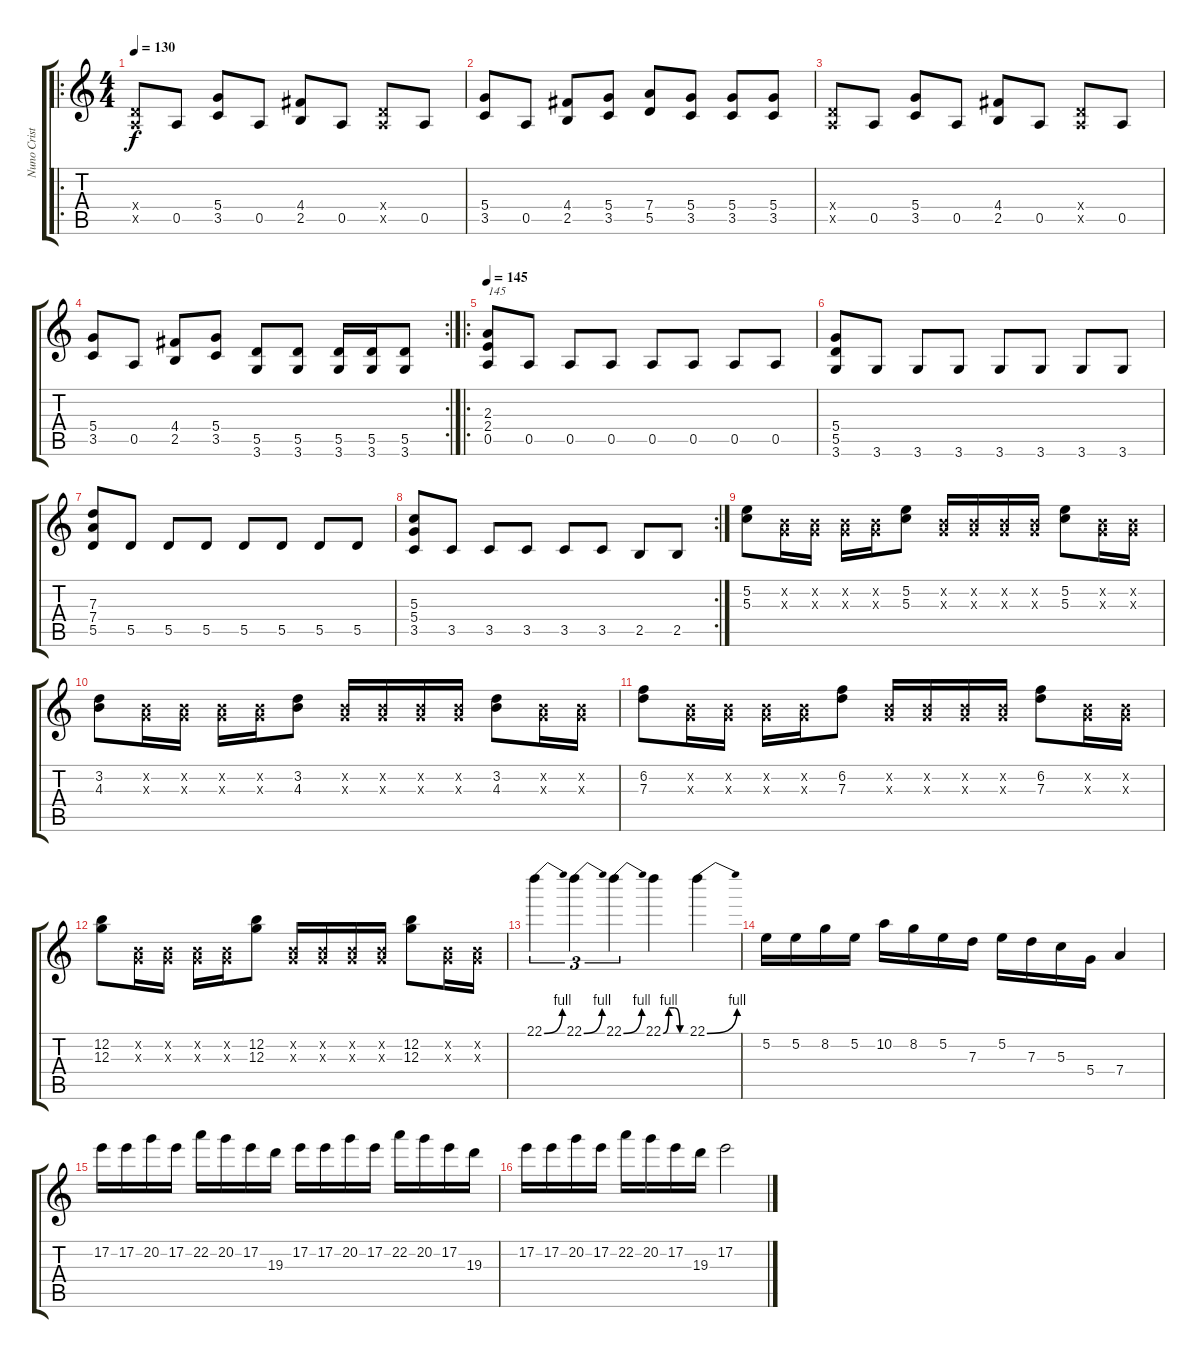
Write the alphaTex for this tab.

\track ("Nuno Cristóvão" "Nuno Crist") {instrument overdrivenguitar}
\staff {score tabs}
\tuning (E4 B3 G3 D3 A2 E2) {hide}
\ro
\ts (4 4)
\tempo 130
\clef g2
\ks c
(0.4{x} 0.5{x}).8{dy f} 0.5.8 (5.4 3.5).8 0.5.8 (4.4 2.5).8 0.5.8 (0.4{x} 0.5{x}).8 0.5.8 |
(5.4 3.5).8 0.5.8 (4.4 2.5).8 (5.4 3.5).8 (7.4 5.5).8 (5.4 3.5).8 (5.4 3.5).8 (5.4 3.5).8 |
(0.4{x} 0.5{x}).8 0.5.8 (5.4 3.5).8 0.5.8 (4.4 2.5).8 0.5.8 (0.4{x} 0.5{x}).8 0.5.8 |
\rc 2
(5.4 3.5).8 0.5.8 (4.4 2.5).8 (5.4 3.5).8 (5.5 3.6).8 (5.5 3.6).8 (5.5 3.6).16 (5.5 3.6).16 (5.5 3.6).8 |
\ro
\tempo 145
(2.3 2.4 0.5).8{txt "145"} 0.5.8 0.5.8 0.5.8 0.5.8 0.5.8 0.5.8 0.5.8 |
(5.4 5.5 3.6).8 3.6.8 3.6.8 3.6.8 3.6.8 3.6.8 3.6.8 3.6.8 |
(7.3 7.4 5.5).8 5.5.8 5.5.8 5.5.8 5.5.8 5.5.8 5.5.8 5.5.8 |
\rc 2
(5.3 5.4 3.5).8 3.5.8 3.5.8 3.5.8 3.5.8 3.5.8 2.5.8 2.5.8 |
(5.2 5.3).8 (0.2{x} 0.3{x}).16 (0.2{x} 0.3{x}).16 (0.2{x} 0.3{x}).16 (0.2{x} 0.3{x}).16 (5.2 5.3).8 (0.2{x} 0.3{x}).16 (0.2{x} 0.3{x}).16 (0.2{x} 0.3{x}).16 (0.2{x} 0.3{x}).16 (5.2 5.3).8 (0.2{x} 0.3{x}).16 (0.2{x} 0.3{x}).16 |
(3.2 4.3).8 (0.2{x} 0.3{x}).16 (0.2{x} 0.3{x}).16 (0.2{x} 0.3{x}).16 (0.2{x} 0.3{x}).16 (3.2 4.3).8 (0.2{x} 0.3{x}).16 (0.2{x} 0.3{x}).16 (0.2{x} 0.3{x}).16 (0.2{x} 0.3{x}).16 (3.2 4.3).8 (0.2{x} 0.3{x}).16 (0.2{x} 0.3{x}).16 |
(6.2 7.3).8 (0.2{x} 0.3{x}).16 (0.2{x} 0.3{x}).16 (0.2{x} 0.3{x}).16 (0.2{x} 0.3{x}).16 (6.2 7.3).8 (0.2{x} 0.3{x}).16 (0.2{x} 0.3{x}).16 (0.2{x} 0.3{x}).16 (0.2{x} 0.3{x}).16 (6.2 7.3).8 (0.2{x} 0.3{x}).16 (0.2{x} 0.3{x}).16 |
(12.2 12.3).8 (0.2{x} 0.3{x}).16 (0.2{x} 0.3{x}).16 (0.2{x} 0.3{x}).16 (0.2{x} 0.3{x}).16 (12.2 12.3).8 (0.2{x} 0.3{x}).16 (0.2{x} 0.3{x}).16 (0.2{x} 0.3{x}).16 (0.2{x} 0.3{x}).16 (12.2 12.3).8 (0.2{x} 0.3{x}).16 (0.2{x} 0.3{x}).16 |
22.1{be (bend 0 0 60 4)}.4{tu (3 2)} 22.1{be (bend 0 0 60 4)}.4{tu (3 2)} 22.1{be (bend 0 0 60 4)}.4{tu (3 2)} 22.1{be (custom 0 0 15 4 30 4 45 0 60 0)}.4 22.1{be (bend 0 0 60 4)}.4 |
5.2.16 5.2.16 8.2.16 5.2.16 10.2.16 8.2.16 5.2.16 7.3.16 5.2.16 7.3.16 5.3.16 5.4.16 7.4.4 |
17.2.16 17.2.16 20.2.16 17.2.16 22.2.16 20.2.16 17.2.16 19.3.16 17.2.16 17.2.16 20.2.16 17.2.16 22.2.16 20.2.16 17.2.16 19.3.16 |
17.2.16 17.2.16 20.2.16 17.2.16 22.2.16 20.2.16 17.2.16 19.3.16 17.2.2
